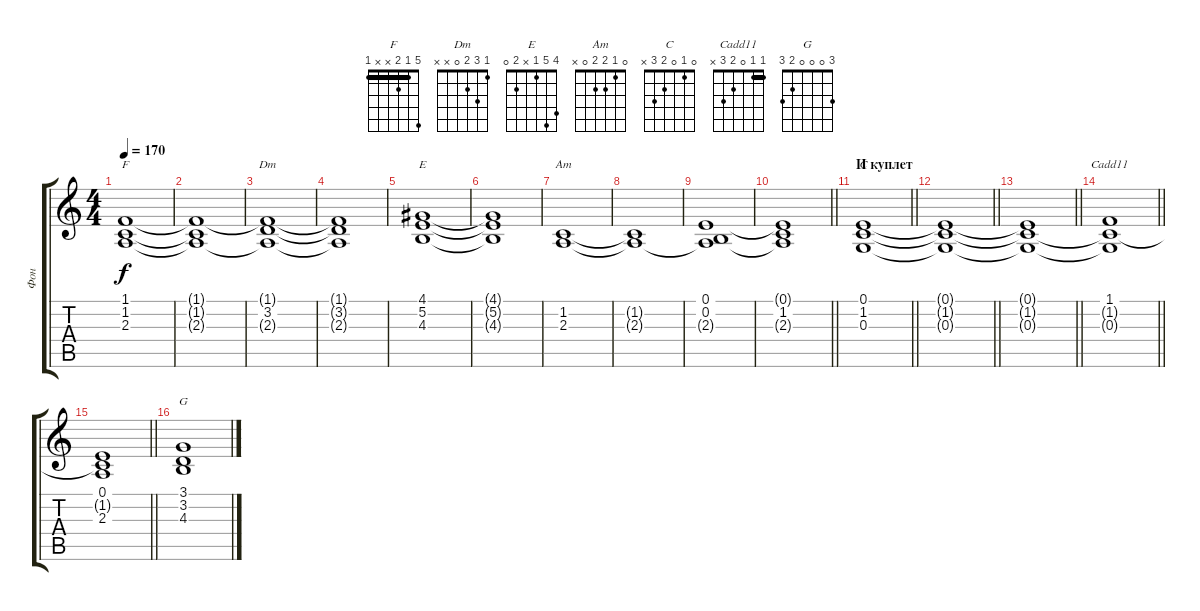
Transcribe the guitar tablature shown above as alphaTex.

\track ("Фон" "Фон") {instrument pad2warm}
\staff {score tabs}
\tuning (E4 B3 G3 D3 A2 E2) {hide}
\chord ("F" 5 1 2 x x 1) {barre 1}
\chord ("Dm" 1 3 2 0 x x)
\chord ("E" 4 5 1 x 2 0)
\chord ("Am" 0 1 2 2 0 x)
\chord ("C" 0 1 0 2 3 x)
\chord ("Cadd11" 1 1 0 2 3 x) {barre 1}
\chord ("G" 3 0 0 0 2 3)
\ts (4 4)
\tempo 170
\clef g2
\ks c
(1.1 1.2{t} 2.3).1{ch "F" dy f} |
(1.1{t} 1.2{t} 2.3{t}).1 |
(1.1{t} 3.2 2.3{t}).1{ch "Dm"} |
(1.1{t} 3.2{t} 2.3{t}).1 |
(4.1 5.2 4.3).1{ch "E"} |
(4.1{t} 5.2{t} 4.3{t}).1 |
(1.2 2.3).1{ch "Am"} |
(1.2{t} 2.3{t}).1 |
(0.1 0.2 2.3{t}).1 |
\barLineRight lightlight
(0.1{t} 1.2 2.3{t}).1 |
\section ("" "II куплет")
\barLineRight lightlight
(0.1 1.2 0.3).1{ch "C" volume 6 instrument pad2warm} |
\barLineRight lightlight
(0.1{t} 1.2{t} 0.3{t}).1 |
\barLineRight lightlight
(0.1{t} 1.2{t} 0.3{t}).1 |
\barLineRight lightlight
(1.1 1.2{t} 0.3{t}).1{ch "Cadd11"} |
\barLineRight lightlight
(0.1 1.2{t} 2.3).1 |
(3.1 3.2 4.3).1{ch "G"}
